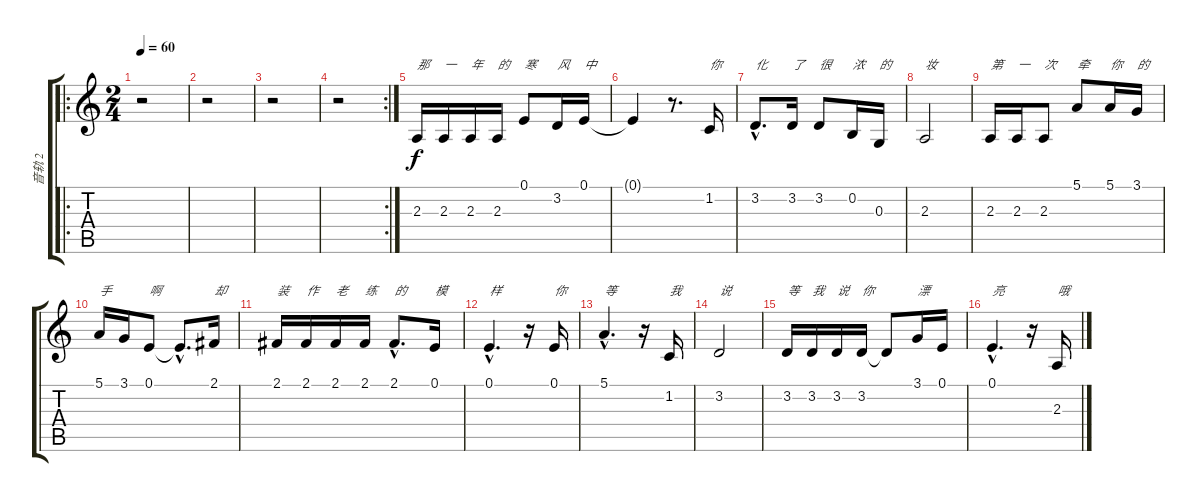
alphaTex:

\track ("音轨 2" "音轨 2") {instrument bassoon}
\staff {score tabs}
\tuning (E4 B3 G3 D3 A2 E2) {hide}
\ro
\ts (2 4)
\tempo 60
\clef g2
\ks c
r.2{dy f instrument bassoon} |
r.2 |
r.2 |
\rc 2
r.2 |
2.3.16{txt "那"} 2.3.16{txt "一"} 2.3.16{txt "年"} 2.3.16{txt "的"} 0.1.8{txt "寒"} 3.2.16{txt "风"} 0.1.16{txt "中"} |
0.1{t}.4 r.8{d} 1.2.16{txt "你"} |
3.2{hac}.8{d txt "化"} 3.2.16{txt "了"} 3.2.8{txt "很"} 0.2.16{txt "浓"} 0.3.16{txt "的"} |
2.3.2{txt "妆"} |
2.3.16{txt "第"} 2.3.16{txt "一"} 2.3.8{txt "次"} 5.1.8{txt "牵"} 5.1.16{txt "你"} 3.1.16{txt "的"} |
5.1.16{txt "手"} 3.1.16 0.1.8{txt "啊"} 0.1{hac t}.8{d} 2.1.16{txt "却"} |
2.1.16{txt "装"} 2.1.16{txt "作"} 2.1.16{txt "老"} 2.1.16{txt "练"} 2.1{hac}.8{d txt "的"} 0.1.16{txt "模"} |
0.1{hac}.4{d txt "样"} r.16 0.1.16{txt "你"} |
5.1{hac}.4{d txt "等"} r.16 1.2.16{txt "我"} |
3.2.2{txt "说"} |
3.2.16{txt "等"} 3.2.16{txt "我"} 3.2.16{txt "说"} 3.2.16{txt "你"} 3.2{t}.8 3.1.16{txt "漂"} 0.1.16 |
0.1{hac}.4{d txt "亮"} r.16 2.3.16{txt "哦"}
